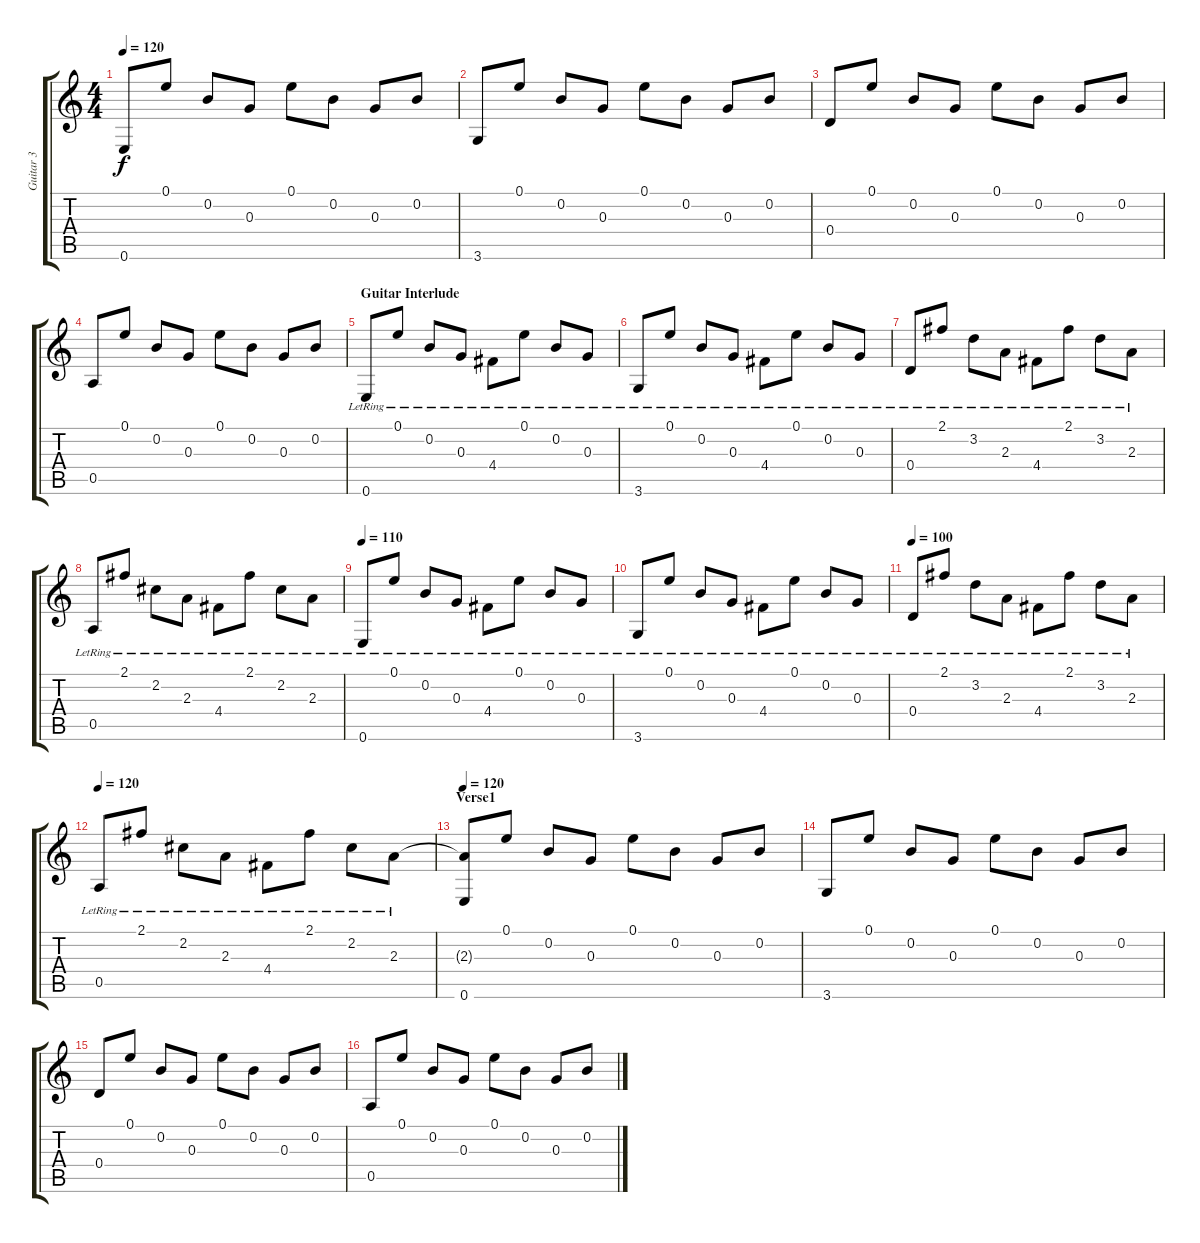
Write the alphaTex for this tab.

\track ("Guitar 3" "Guitar 3") {instrument acousticguitarsteel}
\staff {score tabs}
\tuning (E4 B3 G3 D3 A2 E2) {hide}
\ts (4 4)
\tempo 120
\clef g2
\ks c
0.6.8{dy f} 0.1.8 0.2.8 0.3.8 0.1.8 0.2.8 0.3.8 0.2.8 |
3.6.8 0.1.8 0.2.8 0.3.8 0.1.8 0.2.8 0.3.8 0.2.8 |
0.4.8 0.1.8 0.2.8 0.3.8 0.1.8 0.2.8 0.3.8 0.2.8 |
0.5.8 0.1.8 0.2.8 0.3.8 0.1.8 0.2.8 0.3.8 0.2.8 |
\section ("" "Guitar Interlude")
0.6{lr}.8 0.1{lr}.8 0.2{lr}.8 0.3{lr}.8 4.4{lr}.8 0.1{lr}.8 0.2{lr}.8 0.3{lr}.8 |
3.6{lr}.8 0.1{lr}.8 0.2{lr}.8 0.3{lr}.8 4.4{lr}.8 0.1{lr}.8 0.2{lr}.8 0.3{lr}.8 |
0.4{lr}.8 2.1{lr}.8 3.2{lr}.8 2.3{lr}.8 4.4{lr}.8 2.1{lr}.8 3.2{lr}.8 2.3{lr}.8 |
0.5{lr}.8 2.1{lr}.8 2.2{lr}.8 2.3{lr}.8 4.4{lr}.8 2.1{lr}.8 2.2{lr}.8 2.3{lr}.8 |
\tempo 110
0.6{lr}.8 0.1{lr}.8 0.2{lr}.8 0.3{lr}.8 4.4{lr}.8 0.1{lr}.8 0.2{lr}.8 0.3{lr}.8 |
3.6{lr}.8 0.1{lr}.8 0.2{lr}.8 0.3{lr}.8 4.4{lr}.8 0.1{lr}.8 0.2{lr}.8 0.3{lr}.8 |
\tempo 100
0.4{lr}.8 2.1{lr}.8 3.2{lr}.8 2.3{lr}.8 4.4{lr}.8 2.1{lr}.8 3.2{lr}.8 2.3{lr}.8 |
\tempo 120
0.5{lr}.8 2.1{lr}.8 2.2{lr}.8 2.3{lr}.8 4.4{lr}.8 2.1{lr}.8 2.2{lr}.8 2.3{lr}.8 |
\section ("" "Verse1")
\tempo 120
(2.3{t} 0.6).8 0.1.8 0.2.8 0.3.8 0.1.8 0.2.8 0.3.8 0.2.8 |
3.6.8 0.1.8 0.2.8 0.3.8 0.1.8 0.2.8 0.3.8 0.2.8 |
0.4.8 0.1.8 0.2.8 0.3.8 0.1.8 0.2.8 0.3.8 0.2.8 |
0.5.8 0.1.8 0.2.8 0.3.8 0.1.8 0.2.8 0.3.8 0.2.8
